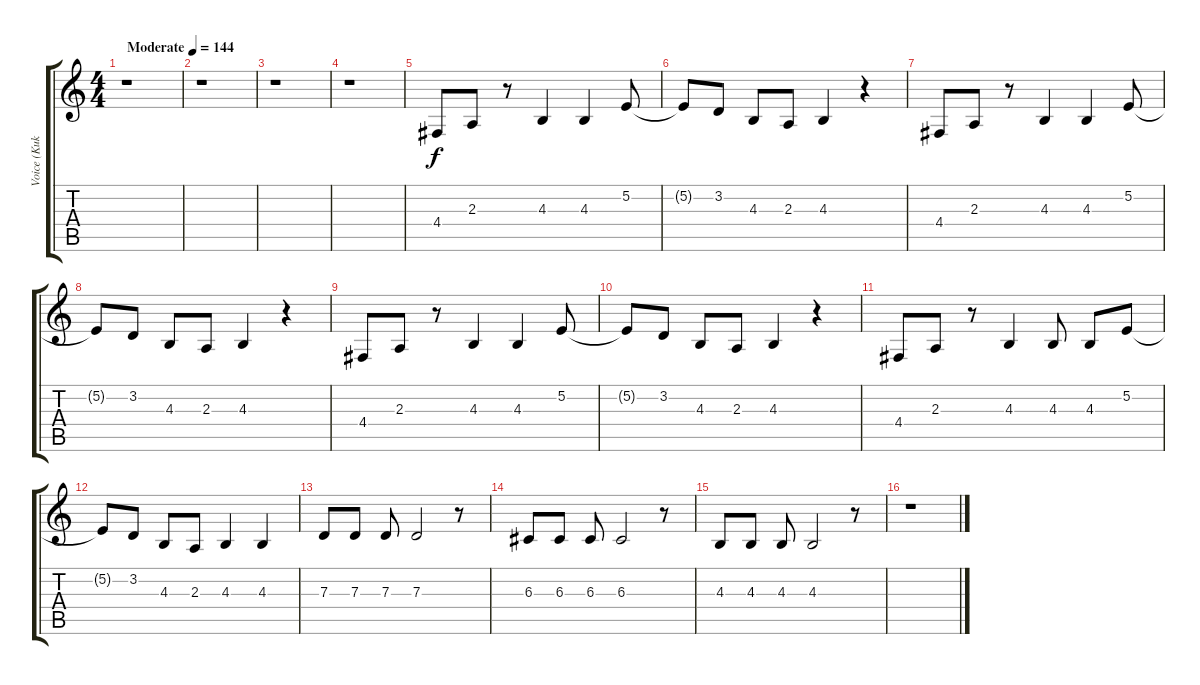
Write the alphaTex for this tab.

\track ("Voice (Kuko)" "Voice (Kuk") {instrument lead8bassandlead}
\staff {score tabs}
\tuning (E4 B3 G3 D3 A2 E2) {hide}
\ts (4 4)
\tempo (144 "Moderate")
\clef g2
\ks c
r.1{dy f instrument lead8bassandlead} |
r.1 |
r.1 |
r.1 |
4.4.8 2.3.8 r.8 4.3.4 4.3.4 5.2.8 |
5.2{t}.8 3.2.8 4.3.8 2.3.8 4.3.4 r.4 |
4.4.8 2.3.8 r.8 4.3.4 4.3.4 5.2.8 |
5.2{t}.8 3.2.8 4.3.8 2.3.8 4.3.4 r.4 |
4.4.8 2.3.8 r.8 4.3.4 4.3.4 5.2.8 |
5.2{t}.8 3.2.8 4.3.8 2.3.8 4.3.4 r.4 |
4.4.8 2.3.8 r.8 4.3.4 4.3.8 4.3.8 5.2.8 |
5.2{t}.8 3.2.8 4.3.8 2.3.8 4.3.4 4.3.4 |
7.3.8 7.3.8 7.3.8 7.3.2 r.8 |
6.3.8 6.3.8 6.3.8 6.3.2 r.8 |
4.3.8 4.3.8 4.3.8 4.3.2 r.8 |
r.1
